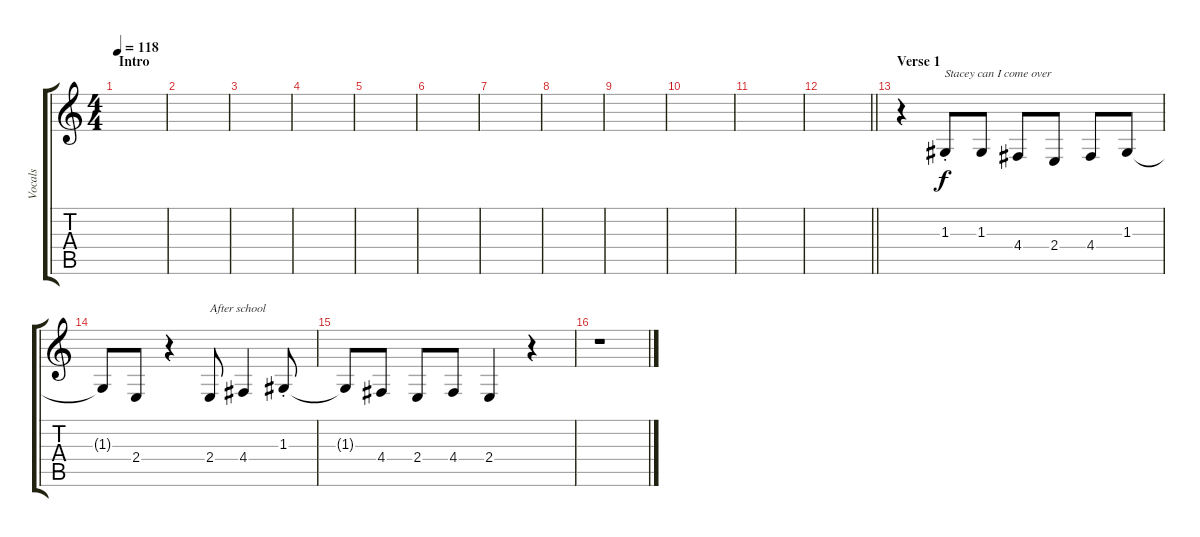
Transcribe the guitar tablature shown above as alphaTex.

\track ("Vocals" "Vocals") {instrument tenorsax}
\staff {score tabs}
\tuning (E4 B3 G3 D3 A2 E2) {hide}
\ts (4 4)
\section ("" "Intro")
\tempo 118
\clef g2
\ks c
|
|
|
|
|
|
|
|
|
|
|
\barLineRight lightlight
|
\section ("" "Verse 1")
r.4 1.3{st}.8{txt "Stacey can I come over"} 1.3.8 4.4.8 2.4.8 4.4.8 1.3.8 |
1.3{t}.8 2.4.8 r.4 2.4.8{txt "After school"} 4.4.4 1.3{st}.8 |
1.3{t}.8 4.4.8 2.4.8 4.4.8 2.4.4 r.4 |
r.1
